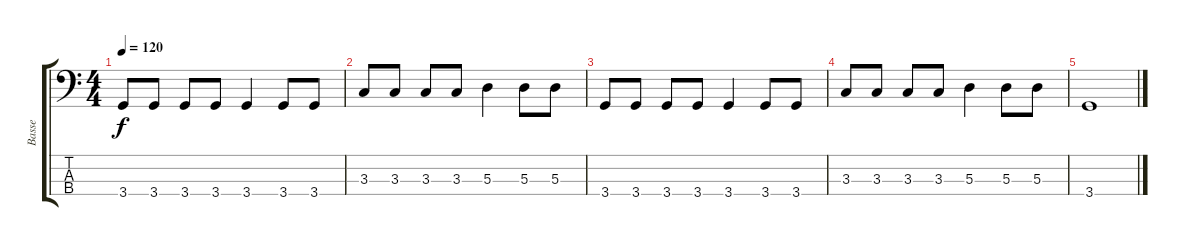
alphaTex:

\track ("Basse" "Basse") {instrument electricbassfinger}
\staff {score tabs}
\tuning (G2 D2 A1 E1) {hide}
\ts (4 4)
\tempo 120
\clef f4
\ks c
3.4.8{dy f} 3.4.8 3.4.8 3.4.8 3.4.4 3.4.8 3.4.8 |
3.3.8 3.3.8 3.3.8 3.3.8 5.3.4 5.3.8 5.3.8 |
3.4.8 3.4.8 3.4.8 3.4.8 3.4.4 3.4.8 3.4.8 |
3.3.8 3.3.8 3.3.8 3.3.8 5.3.4 5.3.8 5.3.8 |
3.4.1
